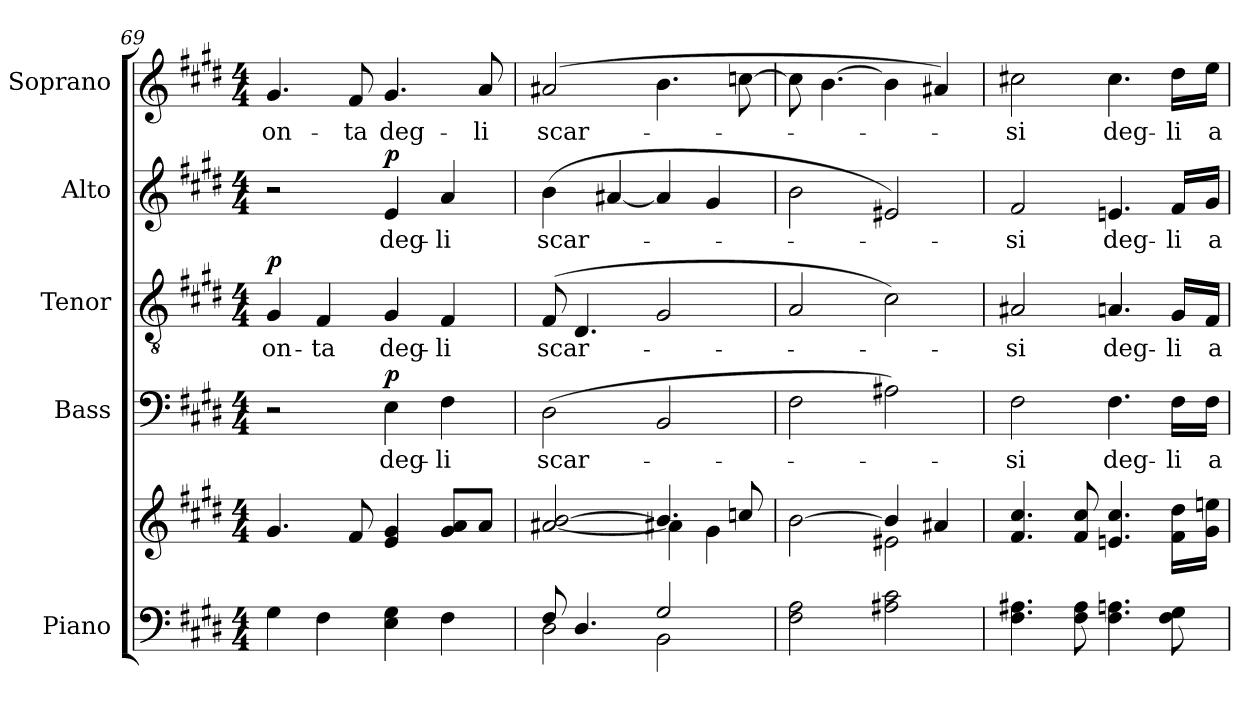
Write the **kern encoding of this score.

**kern	**kern	**kern	**text	**dynam	**kern	**text	**dynam	**kern	**text	**dynam	**kern	**text
*part5	*part5	*part4	*part4	*part4	*part3	*part3	*part3	*part2	*part2	*part2	*part1	*part1
*staff6	*staff5	*staff4	*staff4	*staff4	*staff3	*staff3	*staff3	*staff2	*staff2	*staff2	*staff1	*staff1
*I"Piano	*	*I"Bass	*	*	*I"Tenor	*	*	*I"Alto	*	*	*I"Soprano	*
*I'Pno.	*	*I'B.	*	*	*I'T.	*	*	*I'A.	*	*	*I'S.	*
*clefF4	*clefG2	*clefF4	*	*	*clefGv2	*	*	*clefG2	*	*	*clefG2	*
*	*	*	*	*	*ITrd7c12	*	*	*	*	*	*	*
*k[f#c#g#d#]	*k[f#c#g#d#]	*k[f#c#g#d#]	*	*	*k[f#c#g#d#]	*	*	*k[f#c#g#d#]	*	*	*k[f#c#g#d#]	*
*E:	*E:	*E:	*	*	*E:	*	*	*E:	*	*	*E:	*
*M4/4	*M4/4	*M4/4	*	*	*M4/4	*	*	*M4/4	*	*	*M4/4	*
=69	=69	=69	=69	=69	=69	=69	=69	=69	=69	=69	=69	=69
*	*^	*	*	*	*	*	*	*	*	*	*	*
!	!	!	!	!	!	!	!LO:LY:b:color=#000000	!	!	!	!	!	!
!	!	!	!	!	!	!	!	!	!	!	!	!	!LO:LY:b:color=#000000
4G#i\	4.g#i/	2ryy	2r	.	.	4GG#i/	on-	p	2r	.	.	4.g#i/	on-
!	!	!	!	!	!	!	!LO:LY:b:color=#000000	!	!	!	!	!	!
4F#i\	.	.	.	.	.	4FF#i/	-ta	.	.	.	.	.	.
!	!	!	!	!	!	!	!	!	!	!	!	!	!LO:LY:b:color=#000000
.	8f#i/	.	.	.	.	.	.	.	.	.	.	8f#i/	-ta
!	!	!	!	!LO:LY:b:color=#000000	!	!	!	!	!	!	!	!	!
!	!	!	!	!	!	!	!LO:LY:b:color=#000000	!	!	!	!	!	!
!	!	!	!	!	!	!	!	!	!	!LO:LY:b:color=#000000	!	!	!
!	!	!	!	!	!	!	!	!	!	!	!	!	!LO:LY:b:color=#000000
4Ei\ 4G#i	4ei/ 4g#i	4.ryy	4Ei\	deg-	p	4GG#i/	deg-	.	4ei/	deg-	p	4.g#i/	deg-
!	!	!	!	!LO:LY:b:color=#000000	!	!	!	!	!	!	!	!	!
!	!	!	!	!	!	!	!LO:LY:b:color=#000000	!	!	!	!	!	!
!	!	!	!	!	!	!	!	!	!	!LO:LY:b:color=#000000	!	!	!
4F#i\	8g#i/ 8aiL	.	4F#i\	-li	.	4FF#i/	-li	.	4ai/	-li	.	.	.
!	!	!	!	!	!	!	!	!	!	!	!	!	!LO:LY:b:color=#000000
.	8ai/J	8ryy	.	.	.	.	.	.	.	.	.	8ai/	-li
=70	=70	=70	=70	=70	=70	=70	=70	=70	=70	=70	=70	=70	=70
*^	*	*	*	*	*	*	*	*	*	*	*	*	*
!	!	!	!	!	!LO:LY:b:color=#000000	!	!	!	!	!	!	!	!	!
!	!	!	!	!	!	!	!	!LO:LY:b:color=#000000	!	!	!	!	!	!
!	!	!	!	!	!	!	!	!	!	!	!LO:LY:b:color=#000000	!	!	!
!	!	!	!	!	!	!	!	!	!	!	!	!	!	!LO:LY:b:color=#000000
8F#i/	2D#i\	[<2a#Xi/ [>2bi	2ryy	(2D#i\	scar-	.	(8FF#i/	scar-	.	(4bi\	scar-	.	(2a#Xi/	scar-
4.D#i/	.	.	.	.	.	.	4.DD#i/	.	.	.	.	.	.	.
.	.	.	.	.	.	.	.	.	.	[<4a#Xi/	.	.	.	.
2G#i/	2BBi\	4.bi/]	4a#Xi\]	2BBi/	.	.	2GG#i/	.	.	4a#i/]	.	.	4.bi\	.
.	.	.	4g#i\	.	.	.	.	.	.	4g#i/	.	.	.	.
.	.	8ccni/	.	.	.	.	.	.	.	.	.	.	[>8ccni\	.
*v	*v	*	*	*	*	*	*	*	*	*	*	*	*	*
=71	=71	=71	=71	=71	=71	=71	=71	=71	=71	=71	=71	=71	=71
2F#i\ 2Ai	[>2bi\	2ryy	2F#i\	.	.	2AAi/	.	.	2bi\	.	.	8ccni\]	.
.	.	.	.	.	.	.	.	.	.	.	.	[>4.bi\	.
2A#Xi\ 2c#i	4bi/]	2e#Xi\	2A#Xi\)	.	.	2C#i\)	.	.	2e#Xi/)	.	.	4bi\]	.
.	4a#Xi/	.	.	.	.	.	.	.	.	.	.	4a#Xi/)	.
*	*v	*v	*	*	*	*	*	*	*	*	*	*	*
!!LO:LB:g=z
=72	=72	=72	=72	=72	=72	=72	=72	=72	=72	=72	=72	=72
!	!	!	!LO:LY:b:color=#000000	!	!	!	!	!	!	!	!	!
!	!	!	!	!	!	!LO:LY:b:color=#000000	!	!	!	!	!	!
!	!	!	!	!	!	!	!	!	!LO:LY:b:color=#000000	!	!	!
!	!	!	!	!	!	!	!	!	!	!	!	!LO:LY:b:color=#000000
4.F#i\ 4.A#Xi	4.f#i/ 4.cc#i	2F#i\	-si	.	2AA#Xi/	-si	.	2f#i/	-si	.	2cc#Xi\	-si
8F#i\ 8A#i	8f#i/ 8cc#i	.	.	.	.	.	.	.	.	.	.	.
!	!	!	!LO:LY:b:color=#000000	!	!	!	!	!	!	!	!	!
!	!	!	!	!	!	!LO:LY:b:color=#000000	!	!	!	!	!	!
!	!	!	!	!	!	!	!	!	!LO:LY:b:color=#000000	!	!	!
!	!	!	!	!	!	!	!	!	!	!	!	!LO:LY:b:color=#000000
4.F#i\ 4.Ani	4.eni/ 4.cc#i	4.F#i\	deg-	.	4.AAni/	deg-	.	4.eni/	deg-	.	4.cc#i\	deg-
!	!	!	!LO:LY:b:color=#000000	!	!	!	!	!	!	!	!	!
!	!	!	!	!	!	!LO:LY:b:color=#000000	!	!	!	!	!	!
!	!	!	!	!	!	!	!	!	!LO:LY:b:color=#000000	!	!	!
!	!	!	!	!	!	!	!	!	!	!	!	!LO:LY:b:color=#000000
8F#i\ 8G#i	16f#i\ 16dd#iLL	16F#i\LL	-li	.	16GG#i/LL	-li	.	16f#i/LL	-li	.	16dd#i\LL	-li
!	!	!	!LO:LY:b:color=#000000	!	!	!	!	!	!	!	!	!
!	!	!	!	!	!	!LO:LY:b:color=#000000	!	!	!	!	!	!
!	!	!	!	!	!	!	!	!	!LO:LY:b:color=#000000	!	!	!
!	!	!	!	!	!	!	!	!	!	!	!	!LO:LY:b:color=#000000
.	16g#i\ 16eeniJJ	16F#i\JJ	a-	.	16FF#i/JJ	a-	.	16g#i/JJ	a-	.	16eei\JJ	a-
=	=	=	=	=	=	=	=	=	=	=	=	=
*-	*-	*-	*-	*-	*-	*-	*-	*-	*-	*-	*-	*-
